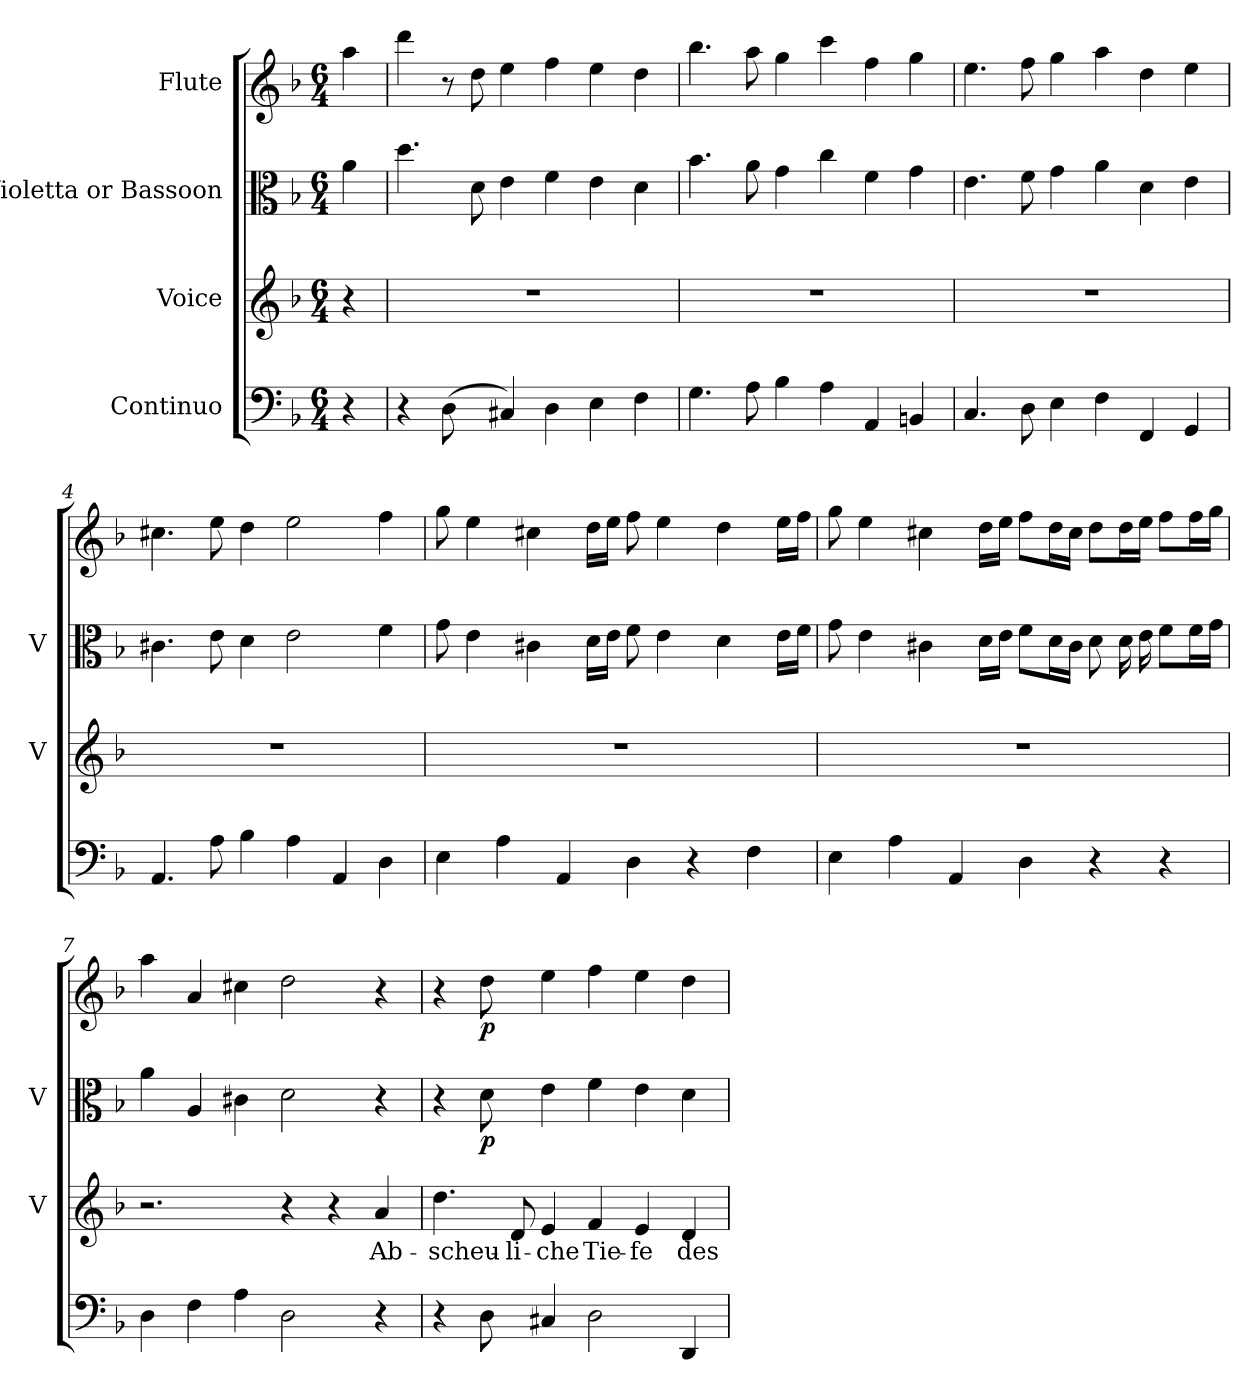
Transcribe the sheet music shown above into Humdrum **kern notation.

**kern	**kern	**text	**kern	**dynam	**kern	**dynam
*part4	*part3	*part3	*part2	*part2	*part1	*part1
*staff4	*staff3	*staff3	*staff2	*staff2	*staff1	*staff1
*I"Continuo	*I"Voice	*	*I"Violetta or Bassoon	*	*I"Flute	*
*	*I'V	*	*I'V	*	*	*
*clefF4	*clefG2	*	*clefC3	*	*clefG2	*
*k[b-]	*k[b-]	*	*k[b-]	*	*k[b-]	*
*M6/4	*M6/4	*	*M6/4	*	*M6/4	*
=	=	=	=	=	=	=
!	!	!	!	!	!	!LO:DY:a
4r	4r	.	4a\	.	4aa\	other-dynamics
=1	=1	=1	=1	=1	=1	=1
4r	1.r	.	4.dd\	.	4ddd\	.
(<8D\	.	.	.	.	8r	.
8ryy	.	.	8d\	.	8dd\	.
4C#X/)	.	.	4e\	.	4ee\	.
4D\	.	.	4f\	.	4ff\	.
4E\	.	.	4e\	.	4ee\	.
4F\	.	.	4d\	.	4dd\	.
=2	=2	=2	=2	=2	=2	=2
4.G\	1.r	.	4.b-\	.	4.bb-\	.
8A\	.	.	8a\	.	8aa\	.
4B-\	.	.	4g\	.	4gg\	.
4A\	.	.	4cc\	.	4ccc\	.
4AA/	.	.	4f\	.	4ff\	.
4BBn/	.	.	4g\	.	4gg\	.
=3	=3	=3	=3	=3	=3	=3
4.C/	1.r	.	4.e\	.	4.ee\	.
8D\	.	.	8f\	.	8ff\	.
4E\	.	.	4g\	.	4gg\	.
4F\	.	.	4a\	.	4aa\	.
4FF/	.	.	4d\	.	4dd\	.
4GG/	.	.	4e\	.	4ee\	.
=4	=4	=4	=4	=4	=4	=4
4.AA/	1.r	.	4.c#X\	.	4.cc#X\	.
8A\	.	.	8e\	.	8ee\	.
4B-\	.	.	4d\	.	4dd\	.
4A\	.	.	2e\	.	2ee\	.
4AA/	.	.	.	.	.	.
4D\	.	.	4f\	.	4ff\	.
=5	=5	=5	=5	=5	=5	=5
4E\	1.r	.	8g\	.	8gg\	.
.	.	.	4e\	.	4ee\	.
4A\	.	.	.	.	.	.
.	.	.	4c#X\	.	4cc#X\	.
4AA/	.	.	.	.	.	.
.	.	.	16d\LL	.	16dd\LL	.
.	.	.	16e\JJ	.	16ee\JJ	.
4D\	.	.	8f\	.	8ff\	.
.	.	.	4e\	.	4ee\	.
4r	.	.	.	.	.	.
.	.	.	4d\	.	4dd\	.
4F\	.	.	.	.	.	.
.	.	.	16e\LL	.	16ee\LL	.
.	.	.	16f\JJ	.	16ff\JJ	.
=6	=6	=6	=6	=6	=6	=6
4E\	1.r	.	8g\	.	8gg\	.
.	.	.	4e\	.	4ee\	.
4A\	.	.	.	.	.	.
.	.	.	4c#X\	.	4cc#X\	.
4AA/	.	.	.	.	.	.
.	.	.	16d\LL	.	16dd\LL	.
.	.	.	16e\JJ	.	16ee\JJ	.
4D\	.	.	8f\L	.	8ff\L	.
.	.	.	16d\L	.	16dd\L	.
.	.	.	16c#\JJ	.	16cc#\JJ	.
4r	.	.	8d\	.	8dd\L	.
.	.	.	16d\	.	16dd\L	.
.	.	.	16e\	.	16ee\JJ	.
4r	.	.	8f\L	.	8ff\L	.
.	.	.	16f\L	.	16ff\L	.
.	.	.	16g\JJ	.	16gg\JJ	.
=7	=7	=7	=7	=7	=7	=7
4D\	2.r	.	4a\	.	4aa\	.
4F\	.	.	4A/	.	4a/	.
4A\	.	.	4c#X\	.	4cc#X\	.
2D\	4r	.	2d\	.	2dd\	.
.	4r	.	.	.	.	.
4r	4a/	Ab-	4r	.	4r	.
=8	=8	=8	=8	=8	=8	=8
4r	4.dd\	-scheu-	4r	.	4r	.
!	!	!	!	!LO:DY:b	!	!LO:DY:b
8D\	.	.	8d\	p	8dd\	p
8ryy	8d/	-li-	8rAyy	.	8ryy	.
4C#X/	4e/	-che	4e\	.	4ee\	.
2D\	4f/	Tie-	4f\	.	4ff\	.
.	4e/	-fe	4e\	.	4ee\	.
4DD/	4d/	des	4d\	.	4dd\	.
=	=	=	=	=	=	=
*-	*-	*-	*-	*-	*-	*-
